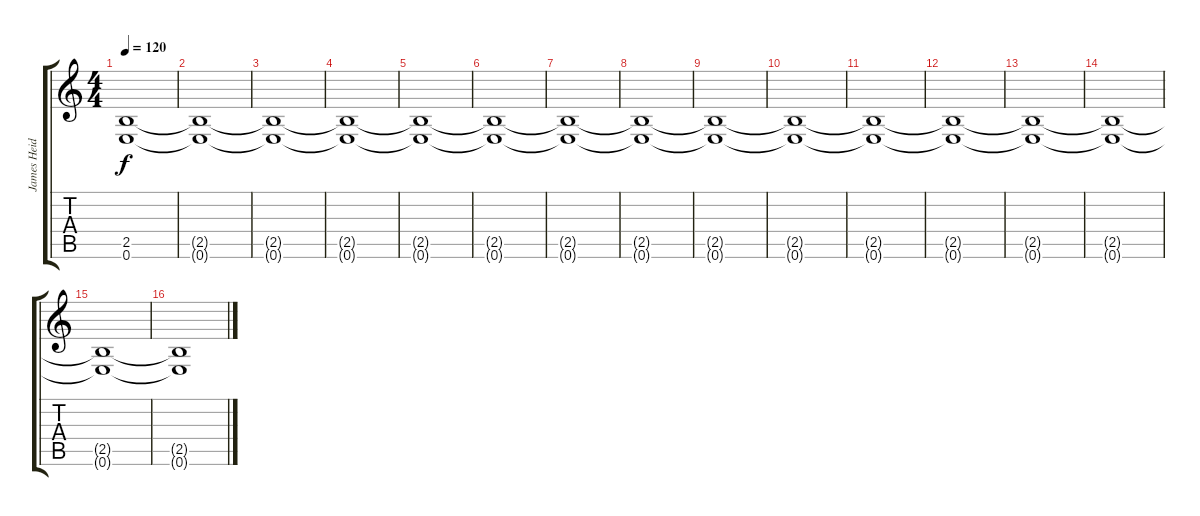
\track ("James Heidfield" "James Heid") {instrument distortionguitar}
\staff {score tabs}
\tuning (E4 B3 G3 D3 A2 E2) {hide}
\ts (4 4)
\tempo 120
\clef g2
\ks c
(2.5 0.6).1{dy f volume 6} |
(2.5{t} 0.6{t}).1 |
(2.5{t} 0.6{t}).1 |
(2.5{t} 0.6{t}).1 |
(2.5{t} 0.6{t}).1 |
(2.5{t} 0.6{t}).1 |
(2.5{t} 0.6{t}).1 |
(2.5{t} 0.6{t}).1 |
(2.5{t} 0.6{t}).1 |
(2.5{t} 0.6{t}).1 |
(2.5{t} 0.6{t}).1 |
(2.5{t} 0.6{t}).1 |
(2.5{t} 0.6{t}).1 |
(2.5{t} 0.6{t}).1 |
(2.5{t} 0.6{t}).1 |
(2.5{t} 0.6{t}).1
